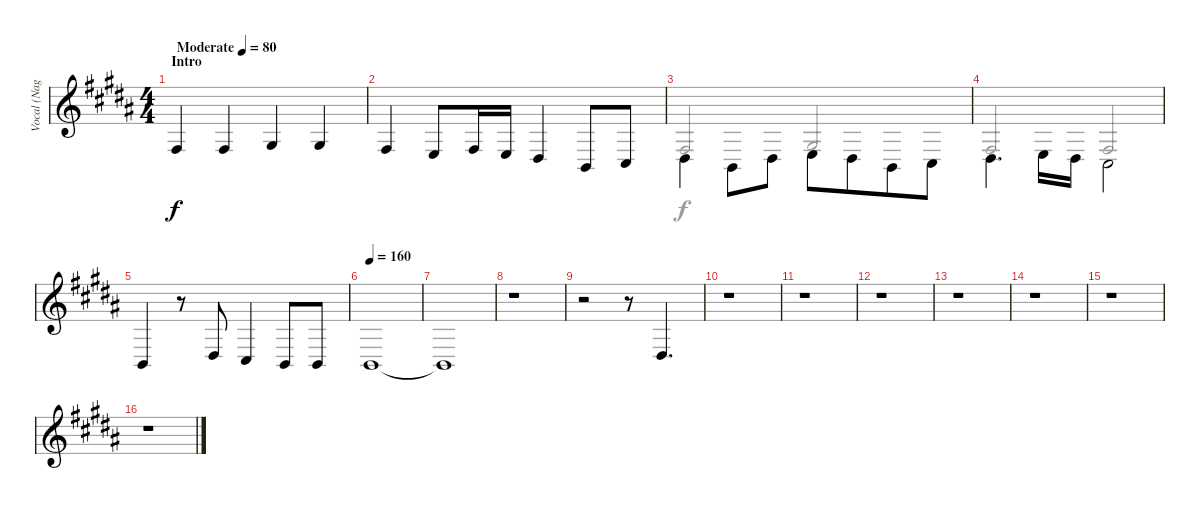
\track ("Vocal (Nagi)" "Vocal (Nag") {instrument electricpiano1}
\staff {score}
\tuning (E4 B3 G3 D3 A2 E2) {hide}
\voice
\ts (4 4)
\section ("" "Intro")
\tempo (80 "Moderate")
\clef g2
\ks b
9.5.4{dy f instrument electricpiano1} 4.4.4 1.3.4 1.3.4 |
4.4.4 2.4.8 4.4.16 2.4.16 1.4.4 2.5.8 4.5.8 |
1.4.4{beam Down} 2.5.8{beam Down} 1.4.8{beam Down} 2.4.8{beam Down} 1.4.8{beam Down beam merge} 2.5.8{beam Down} 4.5.8{beam Down} |
1.4.4{d beam Down} 2.4.16{beam Down} 1.4.16{beam Down} 4.5.2{beam Down} |
2.5.4 r.8 1.4.8 4.5.4 2.5.8 2.5.8 |
\tempo 160
2.5.1 |
2.5{t}.1 |
r.1 |
r.2 r.8 1.4.4{d} |
r.1 |
r.1 |
r.1 |
r.1 |
r.1 |
r.1 |
r.1
\voice
\clef g2
\ottava regular
\simile none
\ks b
|
|
4.4.2{beam Up} 1.3.2{beam Up} |
4.4.2{beam Up} 4.4.2{beam Up} |
|
|
|
|
|
|
|
|
|
|
|
